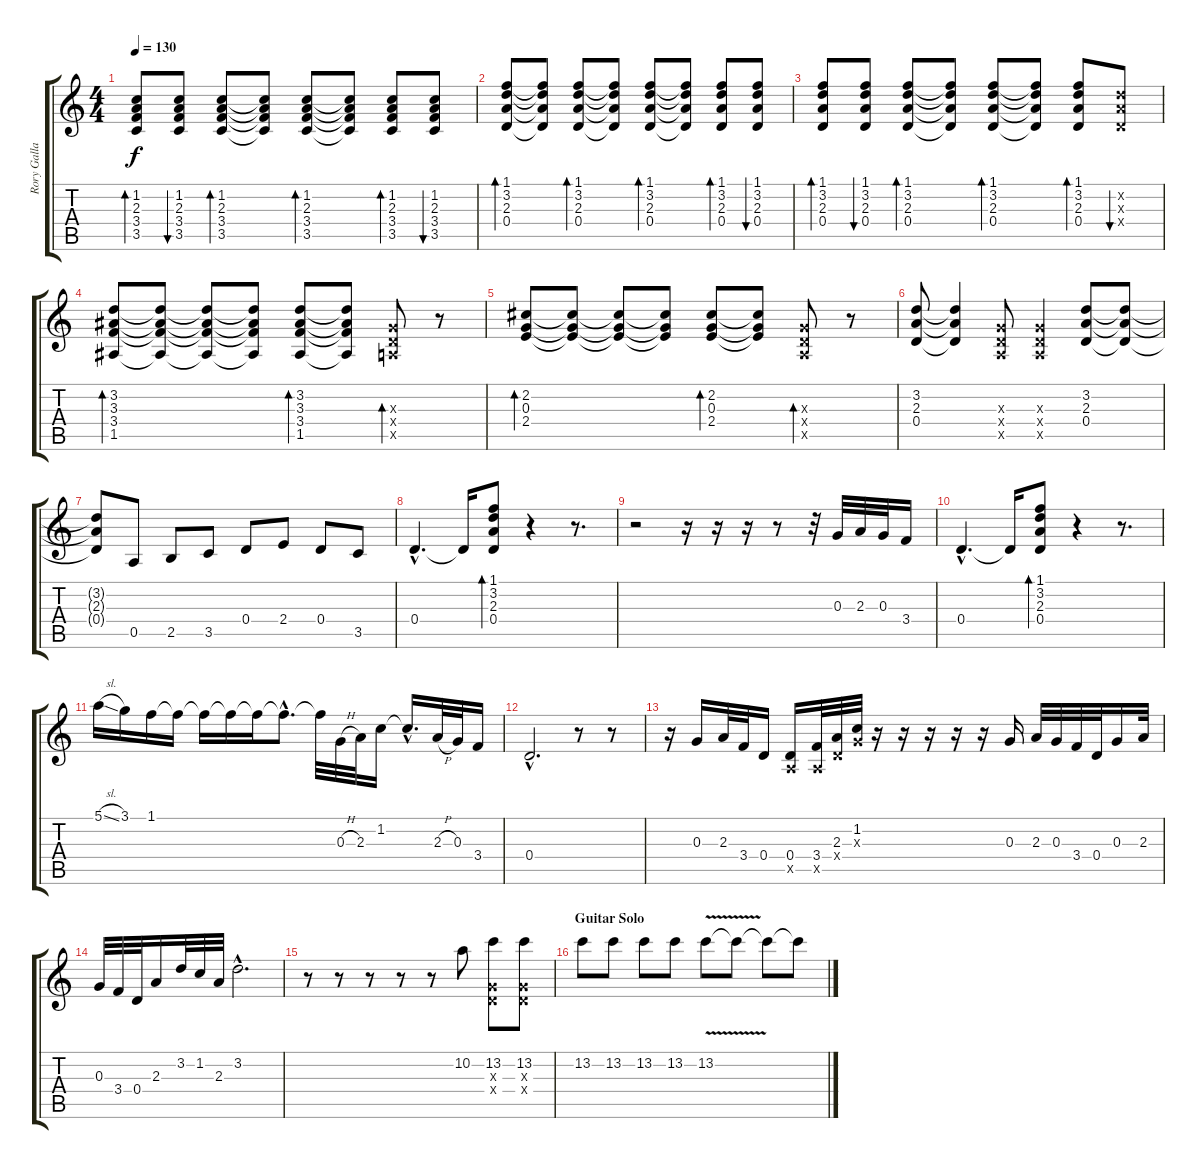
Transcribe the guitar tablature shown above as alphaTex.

\track ("Rory Gallagher (for sound)" "Rory Galla") {instrument electricguitarjazz}
\staff {score tabs}
\tuning (E4 B3 G3 D3 A2 E2) {hide}
\ts (4 4)
\tempo 130
\clef g2
\ks c
(1.2 2.3 3.4 3.5).8{bd 120 dy f} (1.2 2.3 3.4 3.5).8{bu 120} (1.2 2.3 3.4 3.5).8{bd 120} (1.2{t} 2.3{t} 3.4{t} 3.5{t}).8 (1.2 2.3 3.4 3.5).8{bd 120} (1.2{t} 2.3{t} 3.4{t} 3.5{t}).8 (1.2 2.3 3.4 3.5).8{bd 120} (1.2 2.3 3.4 3.5).8{bu 120} |
(1.1 3.2 2.3 0.4).8{bd 120} (1.1{t} 3.2{t} 2.3{t} 0.4{t}).8 (1.1 3.2 2.3 0.4).8{bd 120} (1.1{t} 3.2{t} 2.3{t} 0.4{t}).8 (1.1 3.2 2.3 0.4).8{bd 120} (1.1{t} 3.2{t} 2.3{t} 0.4{t}).8 (1.1 3.2 2.3 0.4).8{bd 120} (1.1 3.2 2.3 0.4).8{bu 120} |
(1.1 3.2 2.3 0.4).8{bd 120} (1.1 3.2 2.3 0.4).8{bu 120} (1.1 3.2 2.3 0.4).8{bd 120} (1.1{t} 3.2{t} 2.3{t} 0.4{t}).8 (1.1 3.2 2.3 0.4).8{bd 120} (1.1{t} 3.2{t} 2.3{t} 0.4{t}).8 (1.1 3.2 2.3 0.4).8{bd 120} (3.2{x} 2.3{x} 0.4{x}).8{bu 120} |
(3.2 3.3 3.4 1.5).8{bd 120} (3.2{t} 3.3{t} 3.4{t} 1.5{t}).8 (3.2{t} 3.3{t} 3.4{t} 1.5{t}).8 (3.2{t} 3.3{t} 3.4{t} 1.5{t}).8 (3.2 3.3 3.4 1.5).8{bd 120} (3.2{t} 3.3{t} 3.4{t} 1.5{t}).8 (0.3{x} 0.4{x} 0.5{x}).8{bd 120} r.8 |
(2.2 0.3 2.4).8{bd 240} (2.2{t} 0.3{t} 2.4{t}).8 (2.2{t} 0.3{t} 2.4{t}).8 (2.2{t} 0.3{t} 2.4{t}).8 (2.2 0.3 2.4).8{bd 240} (2.2{t} 0.3{t} 2.4{t}).8 (0.3{x} 0.4{x} 0.5{x}).8{bd 240} r.8 |
(3.2 2.3 0.4).8 (3.2{t} 2.3{t} 0.4{t}).4 (0.3{x} 0.4{x} 0.5{x}).8 (0.3{x} 0.4{x} 0.5{x}).4 (3.2 2.3 0.4).8 (3.2{t} 2.3{t} 0.4{t}).8 |
(3.2{t} 2.3{t} 0.4{t}).8 0.5.8 2.5.8 3.5.8 0.4.8 2.4.8 0.4.8 3.5.8 |
0.4{hac}.4{d} 0.4{t}.16 (1.1 3.2 2.3 0.4).8{bd 480} r.4 r.8{d} |
r.2 r.16 r.16 r.16 r.8 r.32 0.3.32 2.3.32 0.3.32 3.4.16 |
0.4{hac}.4{d} 0.4{t}.16 (1.1 3.2 2.3 0.4).8{bd 480} r.4 r.8{d} |
5.1{sl}.16 3.1.16 1.1.16 1.1{t}.16 1.1{t}.16 1.1{t}.16 1.1{t}.16 1.1{hac t}.8{d} 1.1{t}.32 0.3{h}.32 2.3.32 1.2.16 1.2{hac t}.16{d} 2.3{h}.32 0.3.32 3.4.16 |
0.4{hac}.2{d} r.8 r.8 |
r.16 0.3.16 2.3.32 3.4.32 0.4.16 (0.4 0.5{x}).16 (3.4 0.5{x}).32 (2.3 0.4{x}).32 (1.2 0.3{x}).32 r.16 r.16 r.16 r.16 r.16 0.3.16 2.3.32 0.3.32 3.4.32 0.4.32 0.3.16 2.3.32 |
0.3.32 3.4.32 0.4.32 2.3.16 3.2.32 1.2.32 2.3.32 3.2{hac}.2{d} |
r.8 r.8 r.8 r.8 r.8 10.2.8 (13.2 0.3{x} 0.4{x}).8 (13.2 0.3{x} 0.4{x}).8 |
\section ("" "Guitar Solo")
13.2.8 13.2.8 13.2.8 13.2.8 13.2{v}.8 13.2{t}.8 13.2{t}.8 13.2{t}.8
